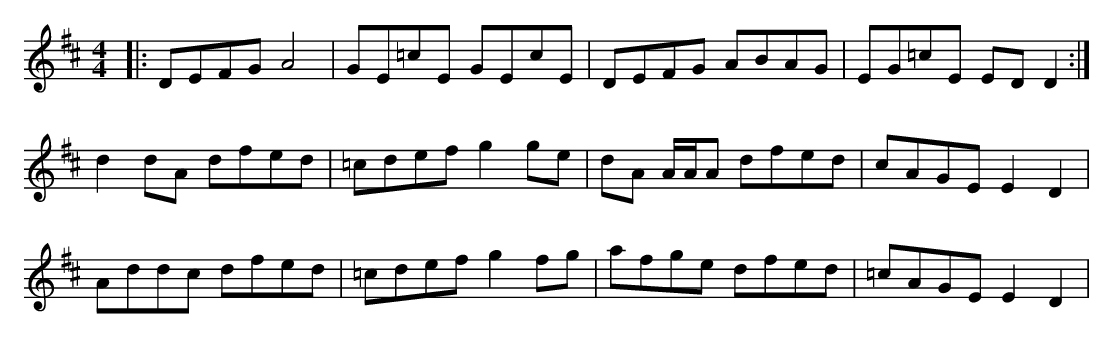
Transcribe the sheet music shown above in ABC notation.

X:1
M:4/4
K:D
|:DEFG A4|GE=cE GEcE|DEFG ABAG|EG=cE ED D2:|
d2 dA dfed|=cdef g2 ge|dA A/A/A dfed|cAGE E2 D2|
Addc dfed|=cdef g2 fg|afge dfed|=cAGE E2 D2|
